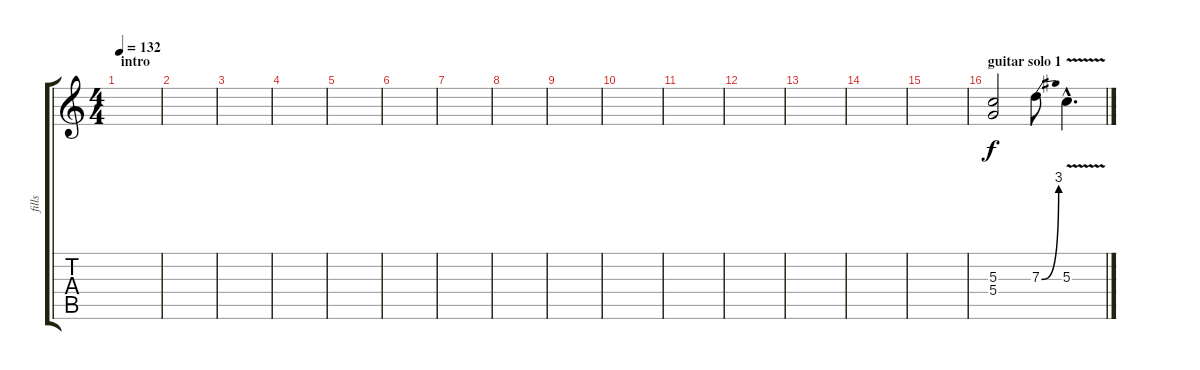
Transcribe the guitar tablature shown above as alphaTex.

\track ("fills" "fills") {instrument distortionguitar}
\staff {score tabs}
\tuning (E4 B3 G3 D3 A2 E2) {hide}
\ts (4 4)
\section ("" "intro")
\tempo 132
\clef g2
\ks c
|
|
|
|
|
|
|
|
|
|
|
|
|
|
|
\section ("" "guitar solo 1")
(5.3 5.4).2 7.3{be (bend 0 0 60 12)}.8 5.3{v hac}.4{d}
